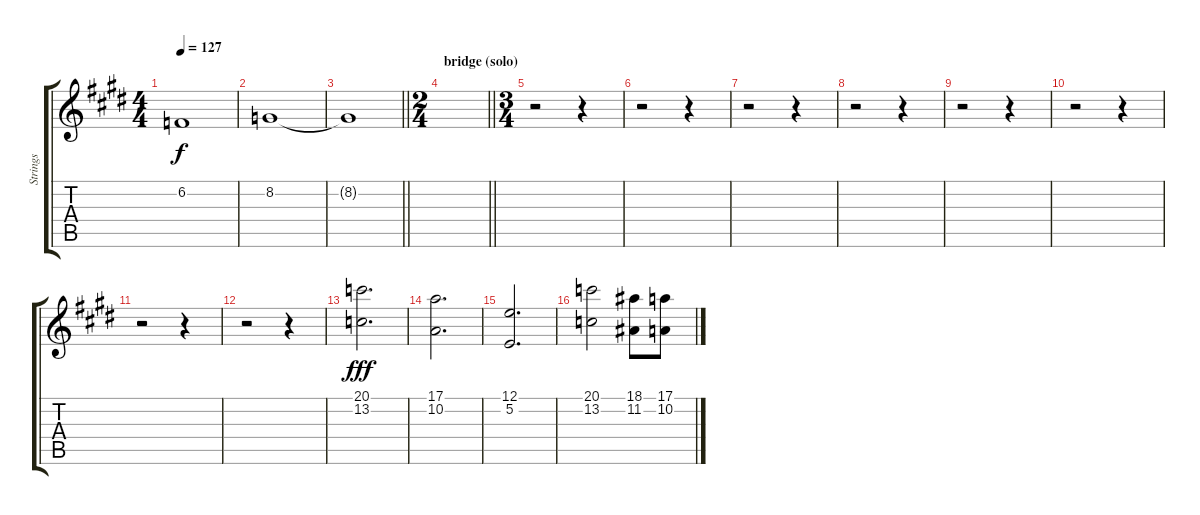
\track ("Strings" "Strings") {instrument violin}
\staff {score tabs}
\tuning (E4 B3 G3 D3 A2 E2) {hide}
\ts (4 4)
\tempo 127
\clef g2
\ks e
6.2{t}.1{dy f} |
8.2.1 |
\barLineRight lightlight
8.2{t}.1 |
\ts (2 4)
\section ("" "bridge (solo)")
\barLineRight lightlight
|
\ts (3 4)
r.2 r.4 |
r.2 r.4 |
r.2 r.4 |
r.2 r.4 |
r.2 r.4 |
r.2 r.4 |
r.2 r.4 |
r.2 r.4 |
(20.1 13.2).2{d dy fff} |
(17.1 10.2).2{d} |
(12.1 5.2).2{d} |
(20.1 13.2).2 (18.1 11.2).8 (17.1 10.2).8
